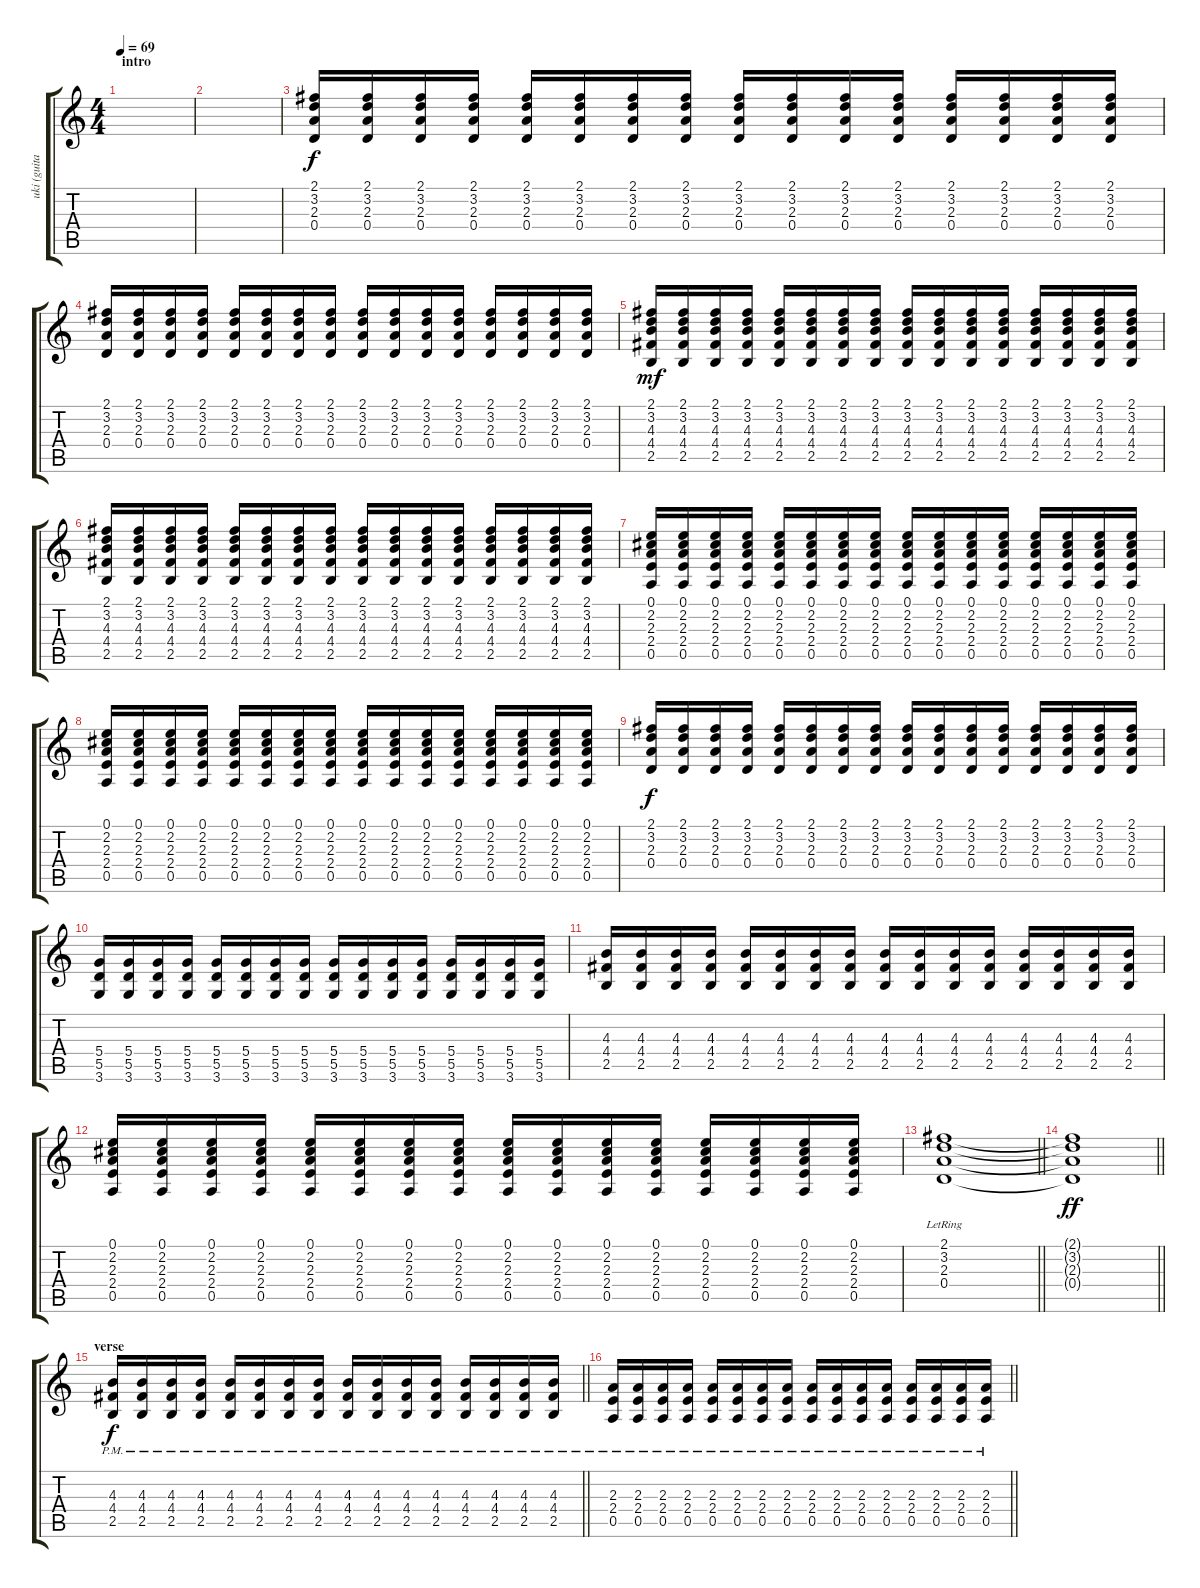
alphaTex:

\track ("uki (guitar)" "uki (guita") {instrument distortionguitar}
\staff {score tabs}
\tuning (E4 B3 G3 D3 A2 E2) {hide}
\ts (4 4)
\section ("" "intro")
\tempo 69
\clef g2
\ks c
|
|
(2.1 3.2 2.3 0.4).16 (2.1 3.2 2.3 0.4).16 (2.1 3.2 2.3 0.4).16 (2.1 3.2 2.3 0.4).16 (2.1 3.2 2.3 0.4).16 (2.1 3.2 2.3 0.4).16 (2.1 3.2 2.3 0.4).16 (2.1 3.2 2.3 0.4).16 (2.1 3.2 2.3 0.4).16 (2.1 3.2 2.3 0.4).16 (2.1 3.2 2.3 0.4).16 (2.1 3.2 2.3 0.4).16 (2.1 3.2 2.3 0.4).16 (2.1 3.2 2.3 0.4).16 (2.1 3.2 2.3 0.4).16 (2.1 3.2 2.3 0.4).16 |
(2.1 3.2 2.3 0.4).16 (2.1 3.2 2.3 0.4).16 (2.1 3.2 2.3 0.4).16 (2.1 3.2 2.3 0.4).16 (2.1 3.2 2.3 0.4).16 (2.1 3.2 2.3 0.4).16 (2.1 3.2 2.3 0.4).16 (2.1 3.2 2.3 0.4).16 (2.1 3.2 2.3 0.4).16 (2.1 3.2 2.3 0.4).16 (2.1 3.2 2.3 0.4).16 (2.1 3.2 2.3 0.4).16 (2.1 3.2 2.3 0.4).16 (2.1 3.2 2.3 0.4).16 (2.1 3.2 2.3 0.4).16 (2.1 3.2 2.3 0.4).16 |
(2.1 3.2 4.3 4.4 2.5).16{dy mf} (2.1 3.2 4.3 4.4 2.5).16 (2.1 3.2 4.3 4.4 2.5).16 (2.1 3.2 4.3 4.4 2.5).16 (2.1 3.2 4.3 4.4 2.5).16 (2.1 3.2 4.3 4.4 2.5).16 (2.1 3.2 4.3 4.4 2.5).16 (2.1 3.2 4.3 4.4 2.5).16 (2.1 3.2 4.3 4.4 2.5).16 (2.1 3.2 4.3 4.4 2.5).16 (2.1 3.2 4.3 4.4 2.5).16 (2.1 3.2 4.3 4.4 2.5).16 (2.1 3.2 4.3 4.4 2.5).16 (2.1 3.2 4.3 4.4 2.5).16 (2.1 3.2 4.3 4.4 2.5).16 (2.1 3.2 4.3 4.4 2.5).16 |
(2.1 3.2 4.3 4.4 2.5).16 (2.1 3.2 4.3 4.4 2.5).16 (2.1 3.2 4.3 4.4 2.5).16 (2.1 3.2 4.3 4.4 2.5).16 (2.1 3.2 4.3 4.4 2.5).16 (2.1 3.2 4.3 4.4 2.5).16 (2.1 3.2 4.3 4.4 2.5).16 (2.1 3.2 4.3 4.4 2.5).16 (2.1 3.2 4.3 4.4 2.5).16 (2.1 3.2 4.3 4.4 2.5).16 (2.1 3.2 4.3 4.4 2.5).16 (2.1 3.2 4.3 4.4 2.5).16 (2.1 3.2 4.3 4.4 2.5).16 (2.1 3.2 4.3 4.4 2.5).16 (2.1 3.2 4.3 4.4 2.5).16 (2.1 3.2 4.3 4.4 2.5).16 |
(0.1 2.2 2.3 2.4 0.5).16 (0.1 2.2 2.3 2.4 0.5).16 (0.1 2.2 2.3 2.4 0.5).16 (0.1 2.2 2.3 2.4 0.5).16 (0.1 2.2 2.3 2.4 0.5).16 (0.1 2.2 2.3 2.4 0.5).16 (0.1 2.2 2.3 2.4 0.5).16 (0.1 2.2 2.3 2.4 0.5).16 (0.1 2.2 2.3 2.4 0.5).16 (0.1 2.2 2.3 2.4 0.5).16 (0.1 2.2 2.3 2.4 0.5).16 (0.1 2.2 2.3 2.4 0.5).16 (0.1 2.2 2.3 2.4 0.5).16 (0.1 2.2 2.3 2.4 0.5).16 (0.1 2.2 2.3 2.4 0.5).16 (0.1 2.2 2.3 2.4 0.5).16 |
(0.1 2.2 2.3 2.4 0.5).16 (0.1 2.2 2.3 2.4 0.5).16 (0.1 2.2 2.3 2.4 0.5).16 (0.1 2.2 2.3 2.4 0.5).16 (0.1 2.2 2.3 2.4 0.5).16 (0.1 2.2 2.3 2.4 0.5).16 (0.1 2.2 2.3 2.4 0.5).16 (0.1 2.2 2.3 2.4 0.5).16 (0.1 2.2 2.3 2.4 0.5).16 (0.1 2.2 2.3 2.4 0.5).16 (0.1 2.2 2.3 2.4 0.5).16 (0.1 2.2 2.3 2.4 0.5).16 (0.1 2.2 2.3 2.4 0.5).16 (0.1 2.2 2.3 2.4 0.5).16 (0.1 2.2 2.3 2.4 0.5).16 (0.1 2.2 2.3 2.4 0.5).16 |
(2.1 3.2 2.3 0.4).16{dy f} (2.1 3.2 2.3 0.4).16 (2.1 3.2 2.3 0.4).16 (2.1 3.2 2.3 0.4).16 (2.1 3.2 2.3 0.4).16 (2.1 3.2 2.3 0.4).16 (2.1 3.2 2.3 0.4).16 (2.1 3.2 2.3 0.4).16 (2.1 3.2 2.3 0.4).16 (2.1 3.2 2.3 0.4).16 (2.1 3.2 2.3 0.4).16 (2.1 3.2 2.3 0.4).16 (2.1 3.2 2.3 0.4).16 (2.1 3.2 2.3 0.4).16 (2.1 3.2 2.3 0.4).16 (2.1 3.2 2.3 0.4).16 |
(5.4 5.5 3.6).16 (5.4 5.5 3.6).16 (5.4 5.5 3.6).16 (5.4 5.5 3.6).16 (5.4 5.5 3.6).16 (5.4 5.5 3.6).16 (5.4 5.5 3.6).16 (5.4 5.5 3.6).16 (5.4 5.5 3.6).16 (5.4 5.5 3.6).16 (5.4 5.5 3.6).16 (5.4 5.5 3.6).16 (5.4 5.5 3.6).16 (5.4 5.5 3.6).16 (5.4 5.5 3.6).16 (5.4 5.5 3.6).16 |
(4.3 4.4 2.5).16 (4.3 4.4 2.5).16 (4.3 4.4 2.5).16 (4.3 4.4 2.5).16 (4.3 4.4 2.5).16 (4.3 4.4 2.5).16 (4.3 4.4 2.5).16 (4.3 4.4 2.5).16 (4.3 4.4 2.5).16 (4.3 4.4 2.5).16 (4.3 4.4 2.5).16 (4.3 4.4 2.5).16 (4.3 4.4 2.5).16 (4.3 4.4 2.5).16 (4.3 4.4 2.5).16 (4.3 4.4 2.5).16 |
(0.1 2.2 2.3 2.4 0.5).16 (0.1 2.2 2.3 2.4 0.5).16 (0.1 2.2 2.3 2.4 0.5).16 (0.1 2.2 2.3 2.4 0.5).16 (0.1 2.2 2.3 2.4 0.5).16 (0.1 2.2 2.3 2.4 0.5).16 (0.1 2.2 2.3 2.4 0.5).16 (0.1 2.2 2.3 2.4 0.5).16 (0.1 2.2 2.3 2.4 0.5).16 (0.1 2.2 2.3 2.4 0.5).16 (0.1 2.2 2.3 2.4 0.5).16 (0.1 2.2 2.3 2.4 0.5).16 (0.1 2.2 2.3 2.4 0.5).16 (0.1 2.2 2.3 2.4 0.5).16 (0.1 2.2 2.3 2.4 0.5).16 (0.1 2.2 2.3 2.4 0.5).16 |
\barLineRight lightlight
(2.1 3.2 2.3{lr} 0.4).1 |
\barLineRight lightlight
(2.1{t} 3.2{t} 2.3{t} 0.4{t}).1{dy ff} |
\section ("" "verse")
\barLineRight lightlight
(4.3{pm} 4.4{pm} 2.5{pm}).16{dy f} (4.3{pm} 4.4{pm} 2.5{pm}).16 (4.3{pm} 4.4{pm} 2.5{pm}).16 (4.3{pm} 4.4{pm} 2.5{pm}).16 (4.3{pm} 4.4{pm} 2.5{pm}).16 (4.3{pm} 4.4{pm} 2.5{pm}).16 (4.3{pm} 4.4{pm} 2.5{pm}).16 (4.3{pm} 4.4{pm} 2.5{pm}).16 (4.3{pm} 4.4{pm} 2.5{pm}).16 (4.3{pm} 4.4{pm} 2.5{pm}).16 (4.3{pm} 4.4{pm} 2.5{pm}).16 (4.3{pm} 4.4{pm} 2.5{pm}).16 (4.3{pm} 4.4{pm} 2.5{pm}).16 (4.3{pm} 4.4{pm} 2.5{pm}).16 (4.3{pm} 4.4{pm} 2.5{pm}).16 (4.3{pm} 4.4{pm} 2.5{pm}).16 |
\barLineRight lightlight
(2.3{pm} 2.4{pm} 0.5{pm}).16 (2.3{pm} 2.4{pm} 0.5{pm}).16 (2.3{pm} 2.4{pm} 0.5{pm}).16 (2.3{pm} 2.4{pm} 0.5{pm}).16 (2.3{pm} 2.4{pm} 0.5{pm}).16 (2.3{pm} 2.4{pm} 0.5{pm}).16 (2.3{pm} 2.4{pm} 0.5{pm}).16 (2.3{pm} 2.4{pm} 0.5{pm}).16 (2.3{pm} 2.4{pm} 0.5{pm}).16 (2.3{pm} 2.4{pm} 0.5{pm}).16 (2.3{pm} 2.4{pm} 0.5{pm}).16 (2.3{pm} 2.4{pm} 0.5{pm}).16 (2.3{pm} 2.4{pm} 0.5{pm}).16 (2.3{pm} 2.4{pm} 0.5{pm}).16 (2.3{pm} 2.4{pm} 0.5{pm}).16 (2.3{pm} 2.4{pm} 0.5{pm}).16
